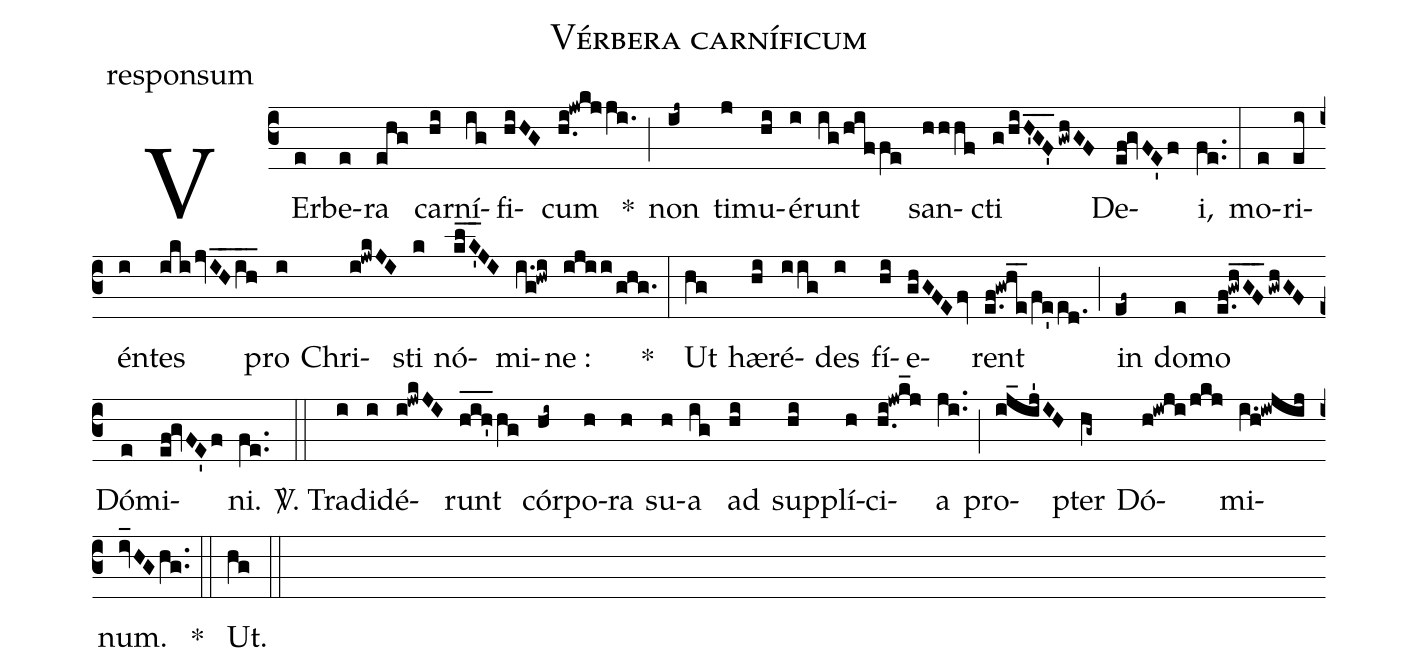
name:Vérbera carníficum;
office-part:responsum;
%%
(c3)VEr(e)be(e)ra(ehg) car(hi)ní(ig)fi(hiHG)cum(h.i!jwkjji.) *(;) non(ij~) ti(j)mu(hi)é(i)runt(ig/hiffe) san(hhhf)cti(g/hiH'GF'___gwhGF) De(ef!gvFE'f)i,(fe..) (:)
mo(e)ri(ei)én(i)tes(ikijvIH__ih__) pro(i) Chri(i!jwkJI)sti(k) nó(klK'__JI)mi(i.g!hwi)ne :(ijii/ghg.) *(:)
Ut(hg) hæ(hi)ré(iig)des(i) fí(hi)e(ghGFEfv)rent(e.f!gwhe__/fe'ed.) (;) in(ef~) do(e)mo(e.f!gwhGF___gwhGF) Dó(e)mi(ef!gvFE'f)ni.(fe..) (::)

<sp>V/</sp>. Tra(i)di(i)dé(i!jwkJI)runt(hih'___hg) cór(hi~)po(h)ra(h) su(h)a(ig) ad(hi) sup(hi)plí(h)ci(h.i!jwk_j)a(ji..) (;) pro(ij_ij'IH)pter(hg~) Dó(h!iwji/jkj)mi(i.h!iwjij)num.(iv_HGhg..) *(::) Ut.(hg) (::)
